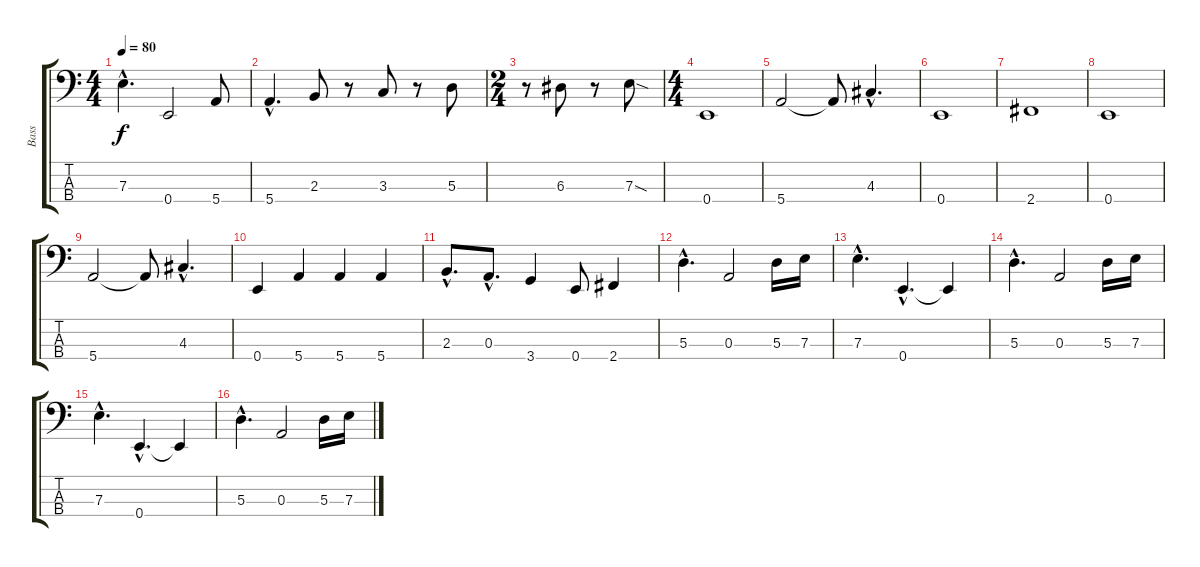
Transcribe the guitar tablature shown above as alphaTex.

\track ("Bass" "Bass") {instrument fretlessbass}
\staff {score tabs}
\tuning (G2 D2 A1 E1) {hide}
\ts (4 4)
\tempo 80
\clef f4
\ks c
7.3{hac}.4{d dy f} 0.4.2 5.4.8 |
5.4{hac}.4{d} 2.3.8 r.8 3.3.8 r.8 5.3.8 |
\ts (2 4)
r.8 6.3.8 r.8 7.3{sod}.8 |
\ts (4 4)
0.4.1 |
5.4.2 5.4{t}.8 4.3{hac}.4{d} |
0.4.1 |
2.4.1 |
0.4.1 |
5.4.2 5.4{t}.8 4.3{hac}.4{d} |
0.4.4 5.4.4 5.4.4 5.4.4 |
2.3{hac}.8{d} 0.3{hac}.8{d} 3.4.4 0.4.8 2.4.4 |
5.3{hac}.4{d} 0.3.2 5.3.16 7.3.16 |
7.3{hac}.4{d} 0.4{hac}.4{d} 0.4{t}.4 |
5.3{hac}.4{d} 0.3.2 5.3.16 7.3.16 |
7.3{hac}.4{d} 0.4{hac}.4{d} 0.4{t}.4 |
5.3{hac}.4{d} 0.3.2 5.3.16 7.3.16
